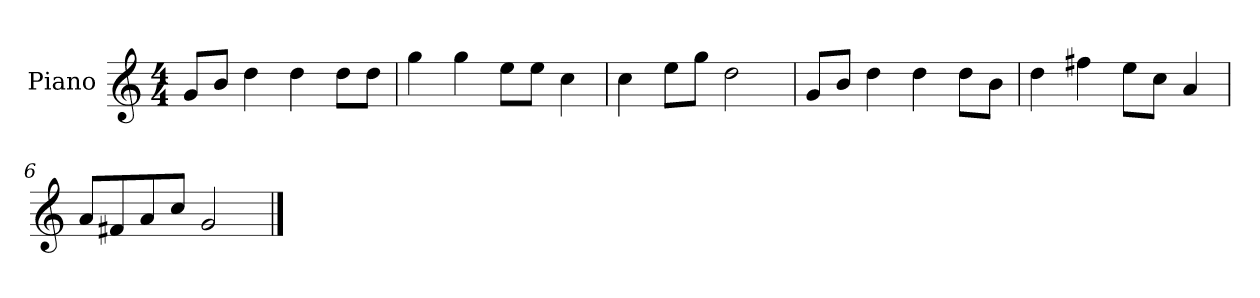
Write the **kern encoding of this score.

**kern
*part1
*staff1
*I"Piano
*I'P-no
*clefG2
*k[]
*M4/4
*MM90
=1
8g/L
8b/J
4dd\
4dd\
8dd\L
8dd\J
=2
4gg\
4gg\
8ee\L
8ee\J
4cc\
=3
4cc\
8ee\L
8gg\J
2dd\
=4
8g/L
8b/J
4dd\
4dd\
8dd\L
8b\J
=5
4dd\
4ff#X\
8ee\L
8cc\J
4a/
=6
8a/L
8f#X/
8a/
8cc/J
2g/
==
*-
